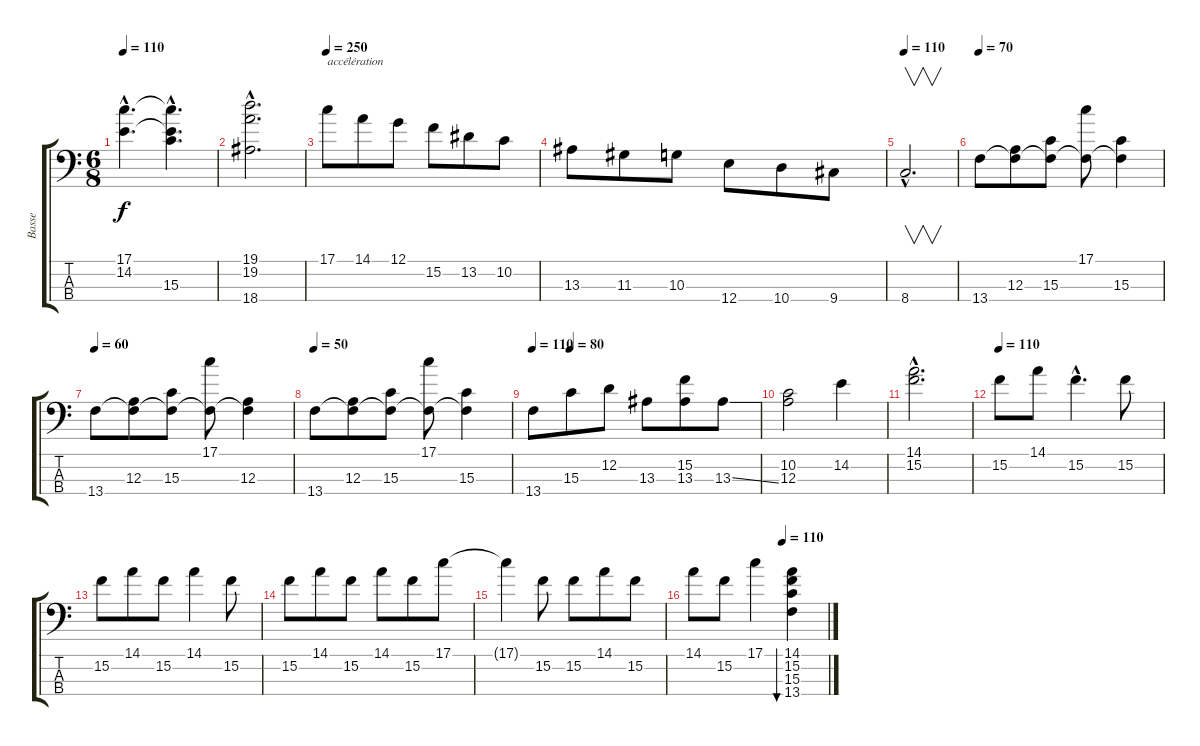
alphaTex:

\track ("Basse" "Basse") {instrument electricbassfinger}
\staff {score tabs}
\tuning (G2 D2 A1 E1) {hide}
\ts (6 8)
\tempo 110
\clef f4
\ks c
(17.1{hac t} 14.2{hac}).4{d dy f} (17.1{hac t} 14.2{hac t} 15.3{hac}).4{d} |
(19.1{hac} 19.2{hac} 18.4{hac}).2{d} |
\tempo 250
17.1.8{txt "accélération"} 14.1.8 12.1.8 15.2.8 13.2.8 10.2.8 |
13.3.8 11.3.8 10.3.8 12.4.8 10.4.8 9.4.8 |
\tempo 110
8.4{hac}.2{v d} |
\tempo 70
13.4.8{volume 11} (12.3 13.4{t}).8 (15.3 13.4{t}).8 (17.1 13.4{t}).8 (15.3 13.4{t}).4 |
\tempo 60
13.4.8{volume 11} (12.3 13.4{t}).8 (15.3 13.4{t}).8 (17.1 13.4{t}).8 (12.3 13.4{t}).4 |
\tempo 50
13.4.8{volume 11} (12.3 13.4{t}).8 (15.3 13.4{t}).8 (17.1 13.4{t}).8 (15.3 13.4{t}).4 |
\tempo 110
\tempo (80 0.16666666666666666)
13.4.8 15.3.8 12.2.8 13.3.8 (15.2 13.3).8 13.3{ss}.8 |
(10.2 12.3).2 14.2.4 |
(14.1{hac} 15.2{hac}).2{d} |
\tempo 110
15.2.8{volume 13} 14.1.8 15.2{hac}.4{d} 15.2.8 |
15.2.8 14.1.8 15.2.8 14.1.4 15.2.8 |
15.2.8 14.1.8 15.2.8 14.1.8 15.2.8 17.1.8 |
17.1{t}.4 15.2.8 15.2.8 14.1.8 15.2.8 |
\tempo (110 0.6666666666666666)
14.1.8 15.2.8 17.1.4 (14.1 15.2 15.3 13.4).4{bu 240 volume 16}
